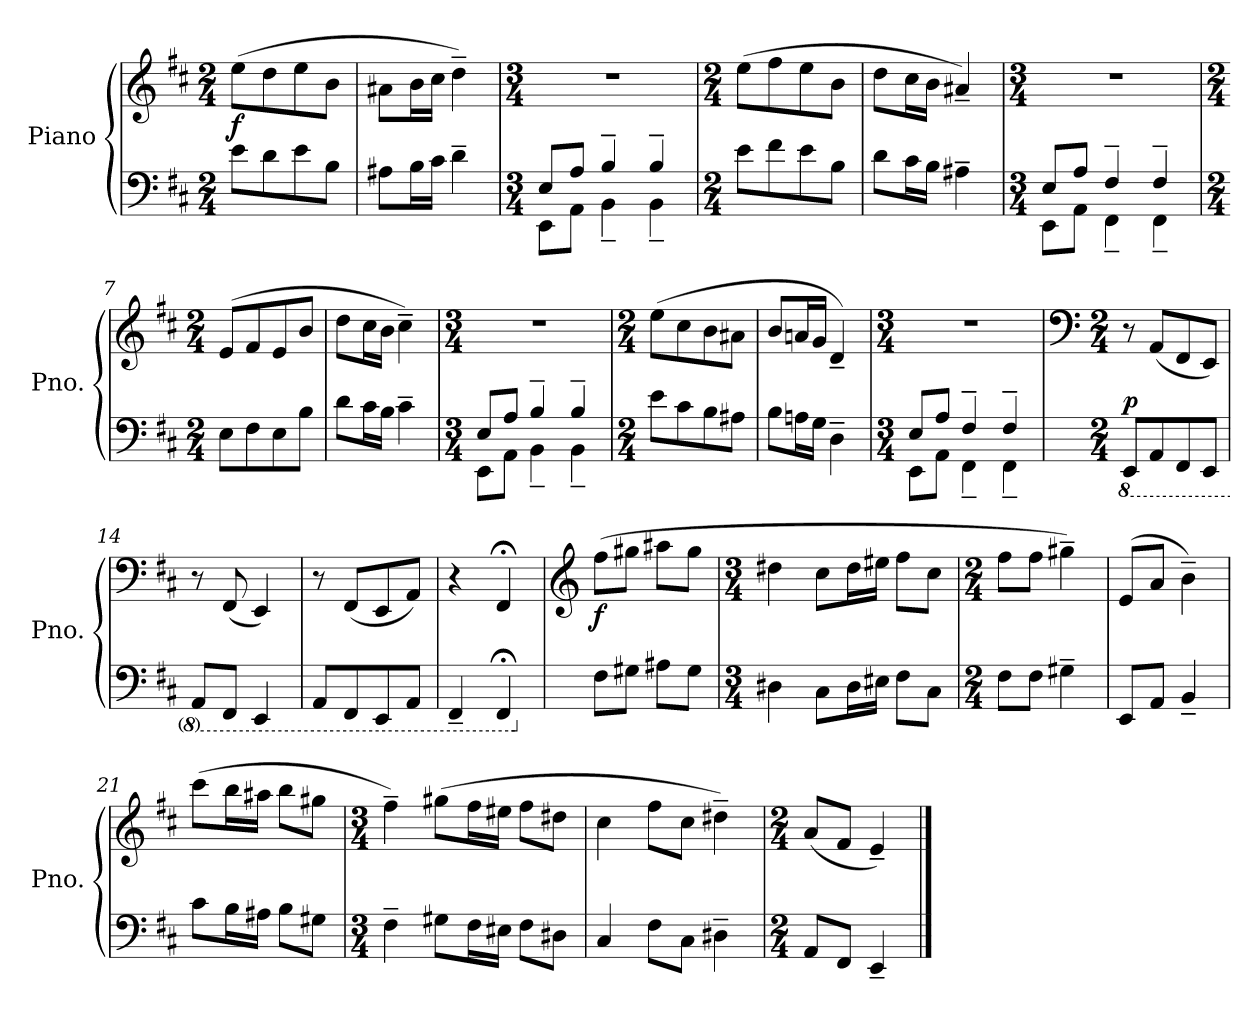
**kern	**kern	**dynam
*part1	*part1	*part1
*staff2	*staff1	*staff1/2
*I"Piano	*	*
*I'Pno.	*	*
*clefF4	*clefG2	*
*k[f#c#]	*k[f#c#]	*
*M2/4	*M2/4	*
*MM108	*MM108	*
=1	=1	=1
!	!	!LO:DY:b
8e\L	(>8ee\L	f
8d\	8dd\	.
8e\	8ee\	.
8B\J	8b\J	.
=2	=2	=2
8A#X\L	8a#X\L	.
16B\L	16b\L	.
16c#\JJ	16cc#\JJ	.
4d~\	4dd~\)	.
=3	=3	=3
*M3/4	*M3/4	*
*^	*	*
8E/L	8EE\L	2.r	.
8A/J	8AA\J	.	.
4B~/	4BB~\	.	.
4B~/	4BB~\	.	.
*v	*v	*	*
=4	=4	=4
*M2/4	*M2/4	*
8e\L	(>8ee\L	.
8f#\	8ff#\	.
8e\	8ee\	.
8B\J	8b\J	.
=5	=5	=5
8d\L	8dd\L	.
16c#\L	16cc#\L	.
16B\JJ	16b\JJ	.
4A#X~\	4a#X~/)	.
!!LO:LB:g=z
=6	=6	=6
*M3/4	*M3/4	*
*^	*	*
8E/L	8EE\L	2.r	.
8A/J	8AA\J	.	.
4F#~/	4FF#~\	.	.
4F#~/	4FF#~\	.	.
*v	*v	*	*
=7	=7	=7
*M2/4	*M2/4	*
8E\L	(>8e/L	.
8F#\	8f#/	.
8E\	8e/	.
8B\J	8b/J	.
=8	=8	=8
8d\L	8dd\L	.
16c#\L	16cc#\L	.
16B\JJ	16b\JJ	.
4c#~\	4cc#~\)	.
=9	=9	=9
*M3/4	*M3/4	*
*^	*	*
8E/L	8EE\L	2.r	.
8A/J	8AA\J	.	.
4B~/	4BB~\	.	.
4B~/	4BB~\	.	.
*v	*v	*	*
=10	=10	=10
*M2/4	*M2/4	*
8e\L	(>8ee\L	.
8c#\	8cc#\	.
8B\	8b\	.
8A#X\J	8a#X\J	.
!!LO:LB:g=z
=11	=11	=11
8B\L	8b/L	.
16An\L	16an/L	.
16G\JJ	16g/JJ	.
4D~\	4d~/)	.
=12	=12	=12
*M3/4	*M3/4	*
*^	*	*
8E/L	8EE\L	2.r	.
8A/J	8AA\J	.	.
4F#~/	4FF#~\	.	.
4F#~/	4FF#~\	.	.
*v	*v	*	*
=13	=13	=13
*	*clefF4	*
*M2/4	*M2/4	*
*8ba	*	*
*^	*	*
!	!	!	!LO:DY:a=2
*v	*v	*	*
8EEE/L	8r	p
8AAA/	(<8AA/L	.
8FFF#/	8FF#/	.
8EEE/J	8EE/J)	.
=14	=14	=14
8AAA/L	8r	.
8FFF#/J	(<8FF#/	.
4EEE/	4EE/)	.
=15	=15	=15
8AAA/L	8r	.
8FFF#/	(<8FF#/L	.
8EEE/	8EE/	.
8AAA/J	8AA/J)	.
=16	=16	=16
4FFF#~/	4r	.
4FFF#;</	4FF#;</	.
!!LO:LB:g=z
=17	=17	=17
*	*clefG2	*
*X8ba	*	*
!	!	!LO:DY:b
8F#\L	(>8ff#\L	f
8G#X\J	8gg#X\J	.
8A#X\L	8aa#X\L	.
8G#\J	8gg#\J	.
=18	=18	=18
*M3/4	*M3/4	*
4D#X\	4dd#X\	.
8C#\L	8cc#\L	.
16D#\L	16dd#\L	.
16E#X\JJ	16ee#X\JJ	.
8F#\L	8ff#\L	.
8C#\J	8cc#\J	.
=19	=19	=19
*M2/4	*M2/4	*
8F#\L	8ff#\L	.
8F#\J	8ff#\J	.
4G#X~\	4gg#X~\)	.
=20	=20	=20
8EE/L	(>8e/L	.
8AA/J	8a/J	.
4BB~/	4b~\)	.
=21	=21	=21
8c#\L	(>8ccc#\L	.
16B\L	16bb\L	.
16A#X\JJ	16aa#X\JJ	.
8B\L	8bb\L	.
8G#X\J	8gg#X\J	.
!!LO:LB:g=z
=22	=22	=22
*M3/4	*M3/4	*
4F#~\	4ff#~\)	.
8G#X\L	(>8gg#X\L	.
16F#\L	16ff#\L	.
16E#X\JJ	16ee#X\JJ	.
8F#\L	8ff#\L	.
8D#X\J	8dd#X\J	.
=23	=23	=23
4C#/	4cc#\	.
8F#\L	8ff#\L	.
8C#\J	8cc#\J	.
4D#X~\	4dd#X~\)	.
=24	=24	=24
*M2/4	*M2/4	*
8AA/L	(<8a/L	.
8FF#/J	8f#/J	.
4EE~/	4e~/)	.
==	==	==
*-	*-	*-
